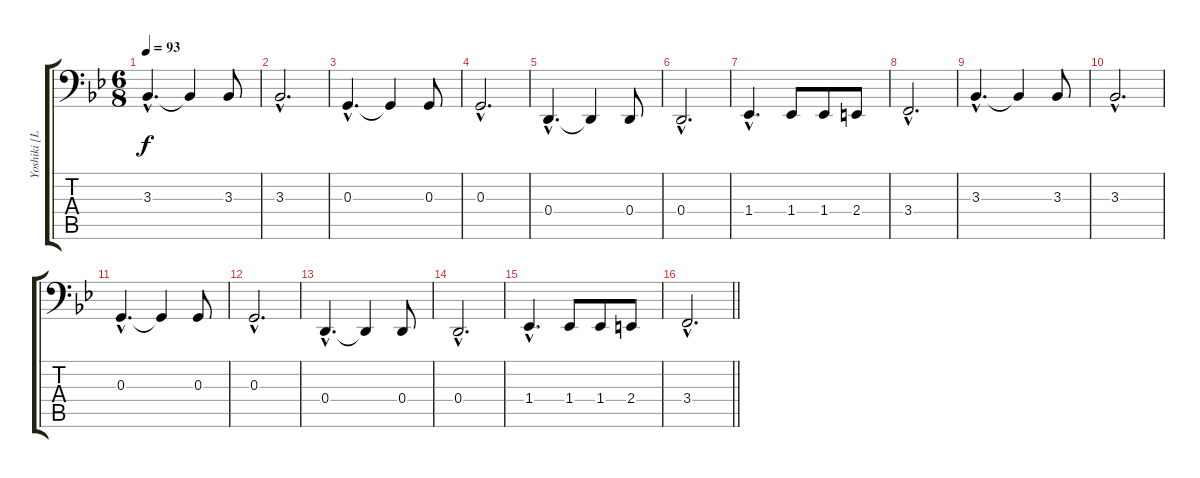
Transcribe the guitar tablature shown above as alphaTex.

\track ("Yoshiki [L]" "Yoshiki [L") {instrument acousticgrandpiano}
\staff {score tabs}
\tuning (E3 B2 G2 D2 A1 E1) {hide}
\ts (6 8)
\tempo 93
\clef f4
\ks bb
3.3{hac}.4{d dy f} 3.3{t}.4 3.3.8 |
3.3{hac}.2{d} |
0.3{hac}.4{d} 0.3{t}.4 0.3.8 |
0.3{hac}.2{d} |
0.4{hac}.4{d} 0.4{t}.4 0.4.8 |
0.4{hac}.2{d} |
1.4{hac}.4{d} 1.4.8 1.4.8 2.4.8 |
3.4{hac}.2{d} |
3.3{hac}.4{d} 3.3{t}.4 3.3.8 |
3.3{hac}.2{d} |
0.3{hac}.4{d} 0.3{t}.4 0.3.8 |
0.3{hac}.2{d} |
0.4{hac}.4{d} 0.4{t}.4 0.4.8 |
0.4{hac}.2{d} |
1.4{hac}.4{d} 1.4.8 1.4.8 2.4.8 |
\barLineRight lightlight
3.4{hac}.2{d}
